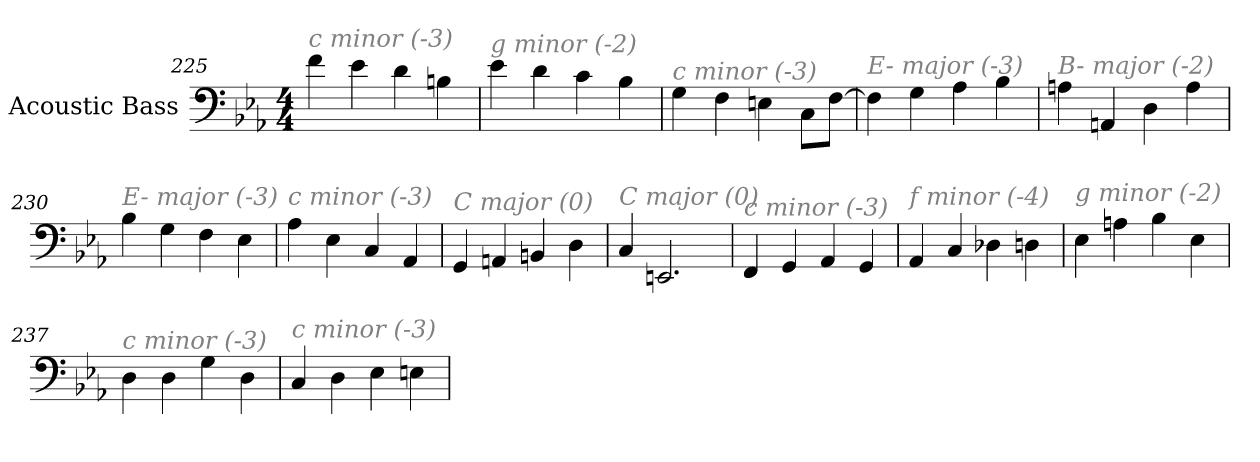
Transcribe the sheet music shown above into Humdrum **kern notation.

**kern
*part1
*staff1
*I"Acoustic Bass
*clefF4
*ITrd7c12
*k[b-e-a-]
*E-:
*M4/4
=225
!LO:TX:i:color=#808080:t=c minor (-3)
4F
4E-
4D
4BBn
=226
!LO:TX:i:color=#808080:t=g minor (-2)
4E-
4D
4C
4BB-
=227
!LO:TX:i:color=#808080:t=c minor (-3)
4GG
4FF
4EEn
8CCL
[8FFJ
=228
!LO:TX:i:color=#808080:t=E- major (-3)
4FF]
4GG
4AA-
4BB-
=229
!LO:TX:i:color=#808080:t=B- major (-2)
4AAn
4AAAn
4DD
4AA
=230
!LO:TX:i:color=#808080:t=E- major (-3)
4BB-
4GG
4FF
4EE-
=231
!LO:TX:i:color=#808080:t=c minor (-3)
4AA-
4EE-
4CC
4AAA-
=232
!LO:TX:i:color=#808080:t=C major (0)
4GGG
4AAAn
4BBBn
4DD
=233
!LO:TX:i:color=#808080:t=C major (0)
4CC
2.EEEn
=234
!LO:TX:i:color=#808080:t=c minor (-3)
4FFF
4GGG
4AAA-
4GGG
=235
!LO:TX:i:color=#808080:t=f minor (-4)
4AAA-
4CC
4DD-X
4DDn
=236
!LO:TX:i:color=#808080:t=g minor (-2)
4EE-
4AAn
4BB-
4EE-
=237
!LO:TX:i:color=#808080:t=c minor (-3)
4DD
4DD
4GG
4DD
=238
!LO:TX:i:color=#808080:t=c minor (-3)
4CC
4DD
4EE-
4EEn
=
*-
